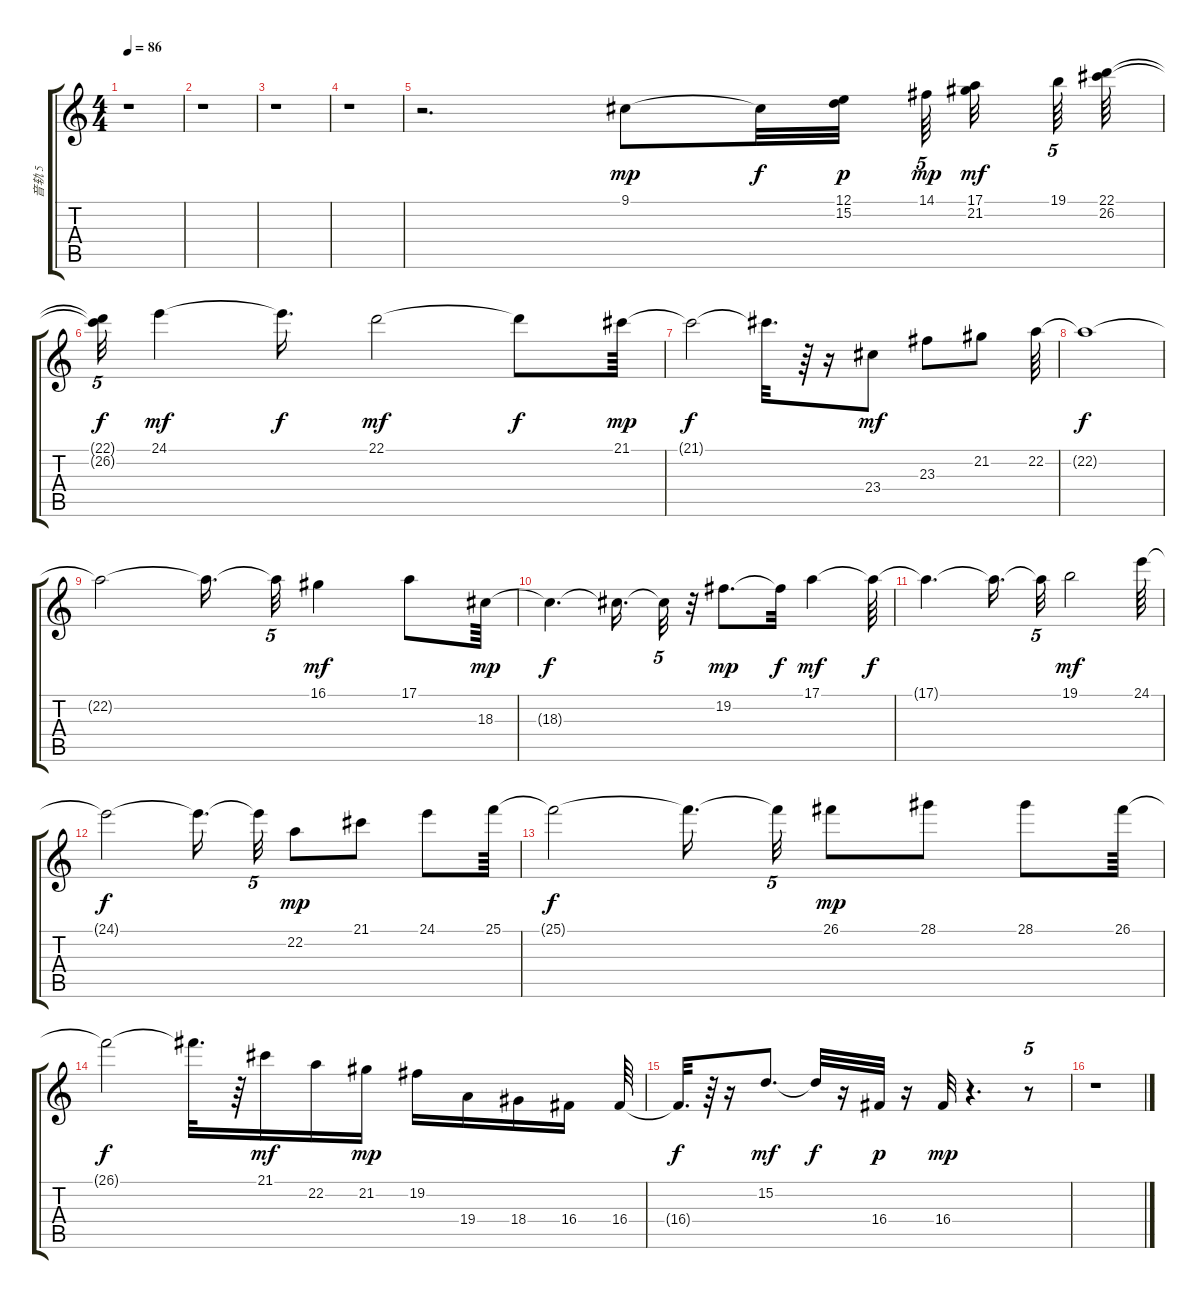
\track ("音轨 5" "音轨 5") {instrument stringensemble1}
\staff {score tabs}
\tuning (E4 B3 G3 D3 A2 E2) {hide}
\ts (4 4)
\tempo 86
\clef g2
\ks c
r.1{dy mf} |
r.1 |
r.1 |
r.1 |
r.2{d} 9.1.8{dy mp} 9.1{t}.32{dy f} (12.1 15.2).32{dy p beam splitsecondary} 14.1.64{tu (5 4) dy mp beam splitsecondary} (17.1 21.2).32{dy mf beam splitsecondary} 19.1.64{tu (5 4)} (22.1 26.2).64 |
(22.1{t} 26.2{t}).32{tu (5 4) dy f} 24.1.4{dy mf} 24.1{t}.16{d dy f} 22.1.2{dy mf} 22.1{t}.8{dy f} 21.1.64{dy mp} |
21.1{t}.2{dy f} 21.1{t}.32{d} r.64 r.16 23.4.8{dy mf} 23.3.8 21.2.8 22.2.64 |
22.2{t}.1{dy f} |
22.2{t}.2 22.2{t}.16{d} 22.2{t}.32{tu (5 4)} 16.1.4{dy mf} 17.1.8 18.3.64{dy mp} |
18.3{t}.4{d dy f} 18.3{t}.16{d} 18.3{t}.32{tu (5 4)} r.32 19.2.8{d dy mp} 19.2{t}.32{dy f} 17.1.4{dy mf} 17.1{t}.64{dy f} |
17.1{t}.4{d} 17.1{t}.16{d} 17.1{t}.32{tu (5 4)} 19.1.2{dy mf} 24.1.64 |
24.1{t}.2{dy f} 24.1{t}.16{d beam splitsecondary} 24.1{t}.32{tu (5 4)} 22.2.8{dy mp} 21.1.8 24.1.8 25.1.64 |
25.1{t}.2{dy f} 25.1{t}.16{d beam splitsecondary} 25.1{t}.32{tu (5 4)} 26.1.8{dy mp} 28.1.8 28.1.8 26.1.64 |
26.1{t}.2{dy f} 26.1{t}.32{d} r.64 21.1.16{dy mf} 22.2.16 21.2.16{dy mp} 19.2.16 19.4.16 18.4.16 16.4.16 16.4.64 |
16.4{t}.32{d dy f} r.64 r.16 15.2.8{d dy mf} 15.2{t}.32{dy f} r.16 16.4.32{dy p} r.16 16.4.32{dy mp} r.4{d} r.8{tu (5 4)} |
r.1
